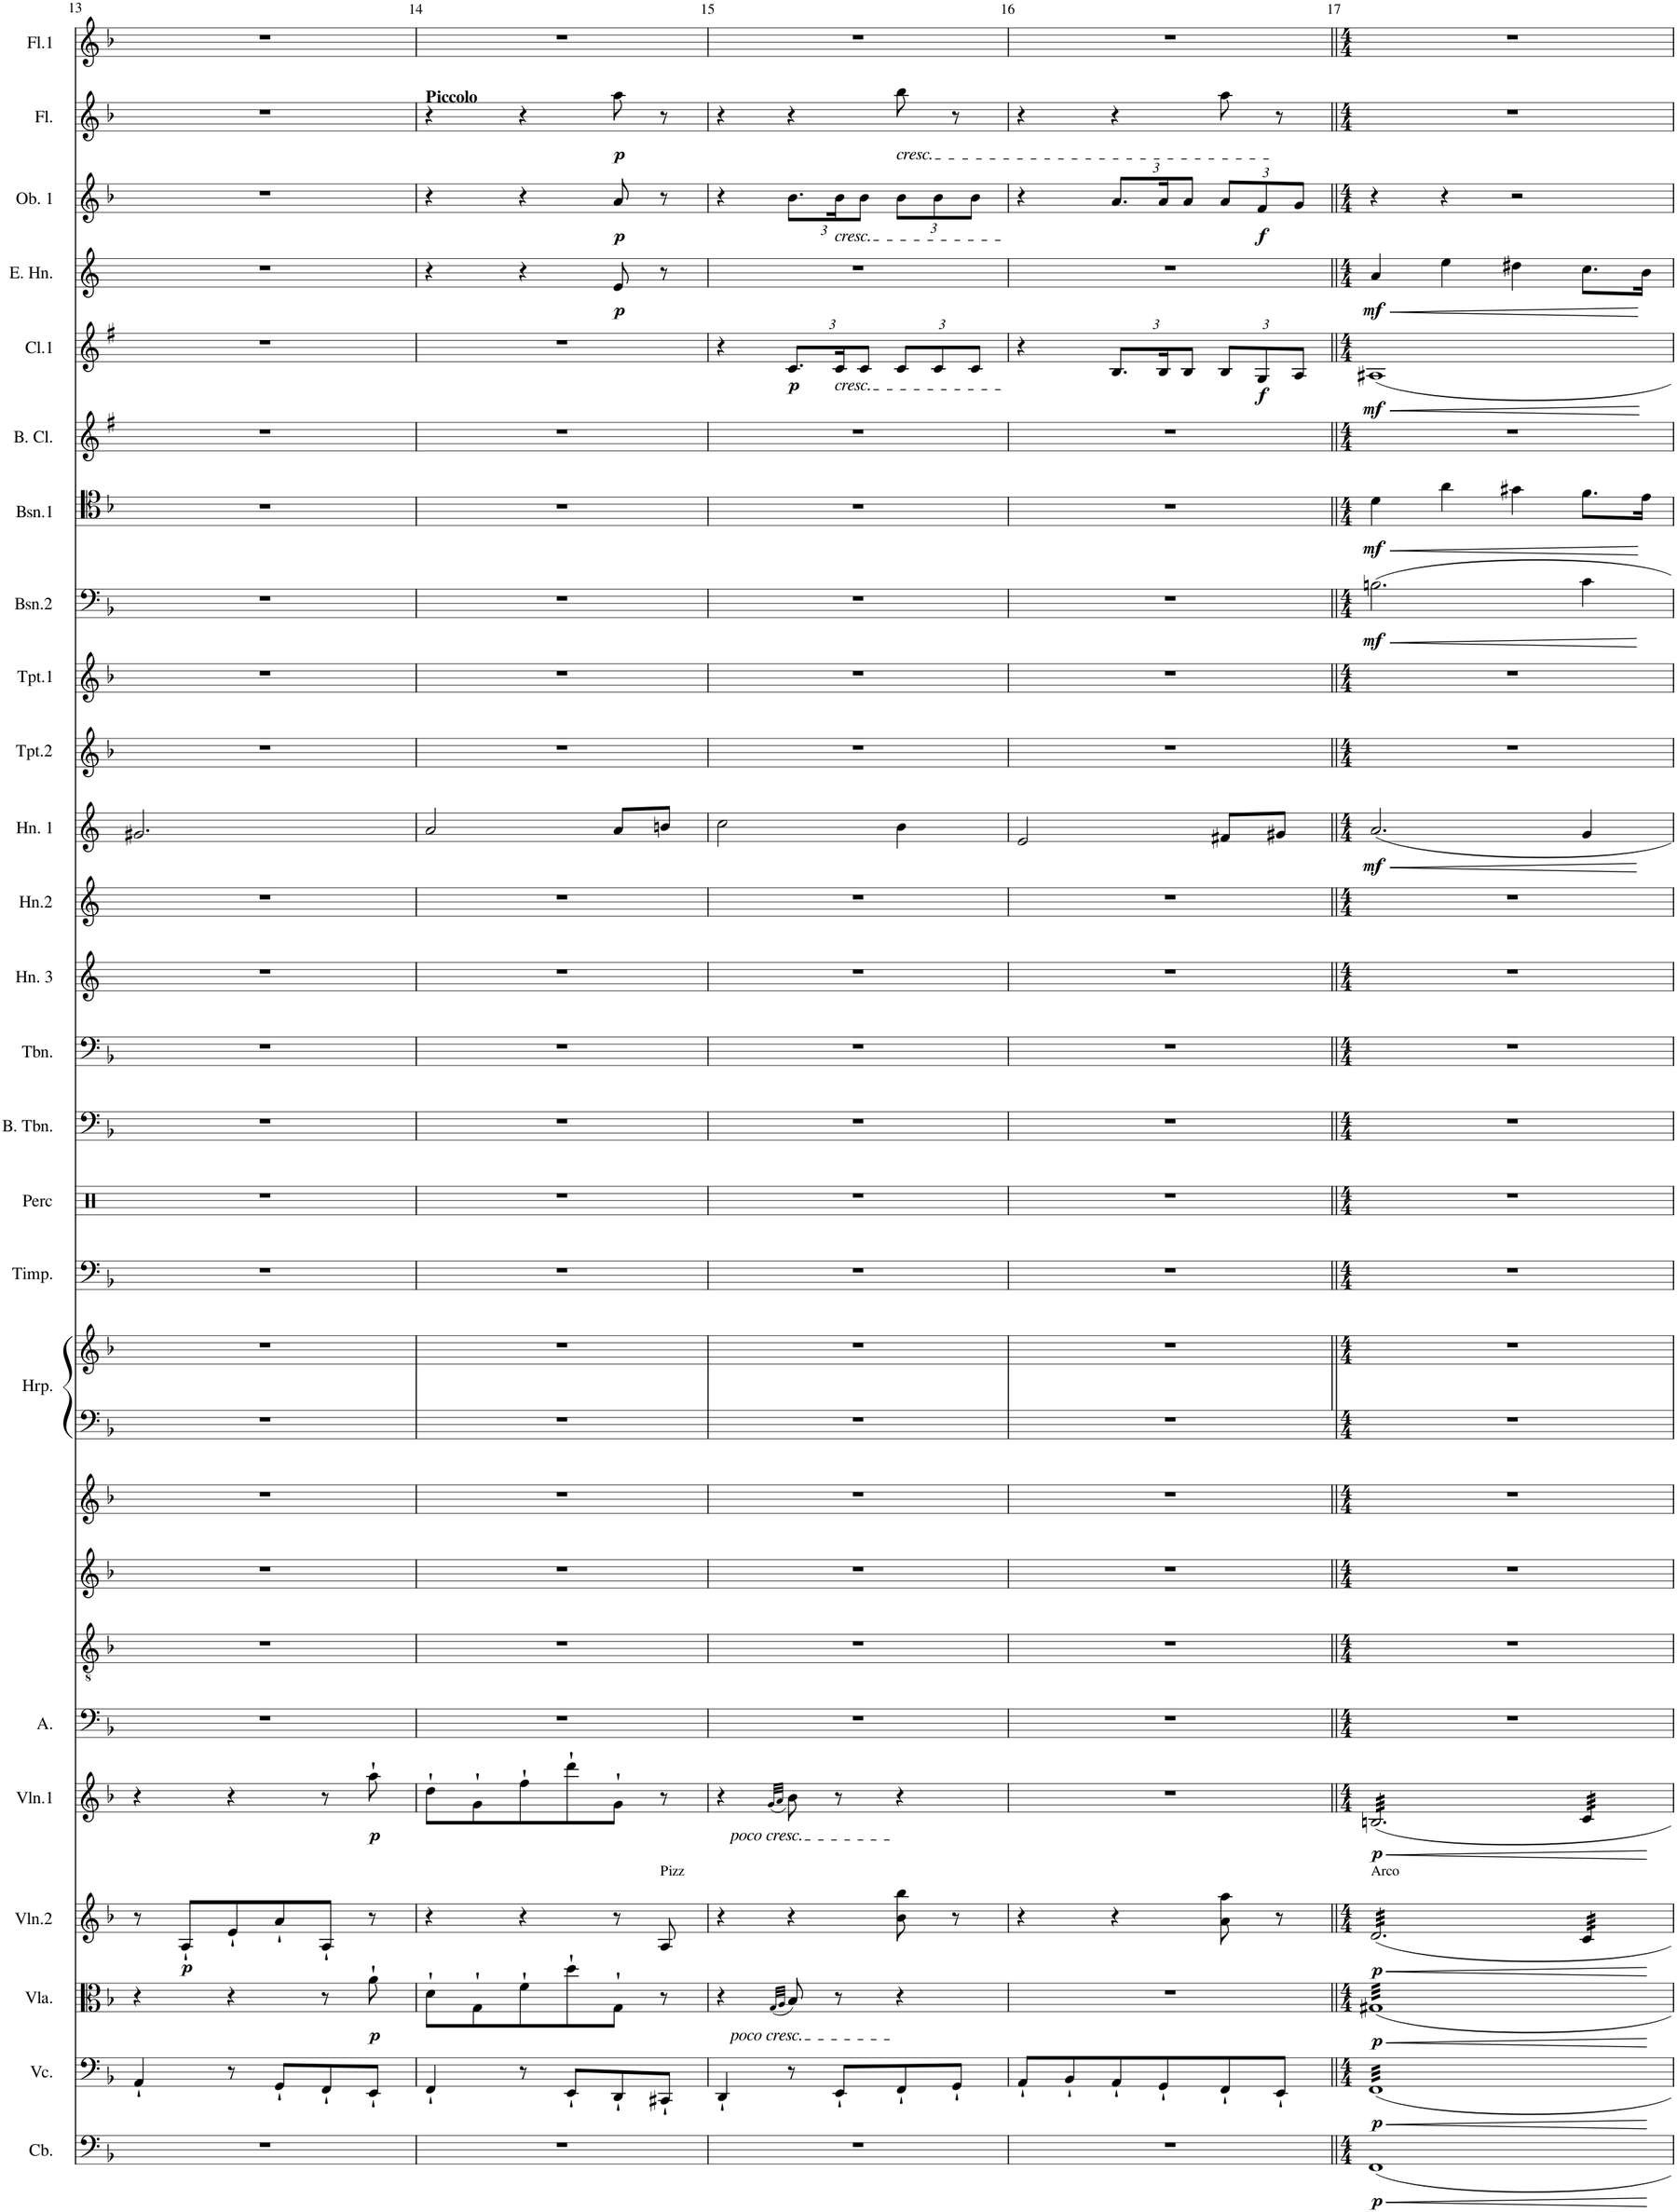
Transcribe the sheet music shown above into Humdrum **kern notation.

**kern	**dynam	**kern	**dynam	**kern	**dynam	**kern	**dynam	**kern	**dynam	**kern	**kern	**kern	**kern	**kern	**kern	**kern	**kern	**kern	**kern	**kern	**kern	**kern	**dynam	**kern	**kern	**kern	**dynam	**kern	**dynam	**kern	**kern	**dynam	**kern	**dynam	**kern	**dynam	**kern	**dynam	**kern
*part27	*part27	*part26	*part26	*part25	*part25	*part24	*part24	*part23	*part23	*part22	*part21	*part20	*part19	*part18	*part18	*part17	*part16	*part15	*part14	*part13	*part12	*part11	*part11	*part10	*part9	*part8	*part8	*part7	*part7	*part6	*part5	*part5	*part4	*part4	*part3	*part3	*part2	*part2	*part1
*staff28	*staff28	*staff27	*staff27	*staff26	*staff26	*staff25	*staff25	*staff24	*staff24	*staff23	*staff22	*staff21	*staff20	*staff19	*staff18	*staff17	*staff16	*staff15	*staff14	*staff13	*staff12	*staff11	*staff11	*staff10	*staff9	*staff8	*staff8	*staff7	*staff7	*staff6	*staff5	*staff5	*staff4	*staff4	*staff3	*staff3	*staff2	*staff2	*staff1
*I"Contrabass	*	*I"Violoncello	*	*I"Viola	*	*I"Violin 2	*	*I"Violin 1	*	*I"Alberich	*I"Alto	*I"Soprano	*I"Soprano	*I"Harp	*	*I"Timpani	*I"Percussion	*I"Bass Trombone	*I"Trombone	*I"Horn 3	*I"Horn 2	*I"Horn 1	*	*I"Trumpet 2	*I"Trumpet 1	*I"Bassoon 2	*	*I"Bassoon 1	*	*I"Clarinet 2	*I"Clarinet 1	*	*I"Oboe 2/EH	*	*I"Oboe 1	*	*I"Flute 2/Picc	*	*I"Flute 1
*I'Cb.	*	*I'Vc.	*	*I'Vla.	*	*I'Vln.2	*	*I'Vln.1	*	*I'A.	*	*	*	*I'Hrp.	*	*I'Timp.	*I'Perc	*I'B. Tbn.	*I'Tbn.	*I'Hn. 3	*I'Hn.2	*I'Hn. 1	*	*I'Tpt.2	*I'Tpt.1	*I'Bsn.2	*	*I'Bsn.1	*	*I'Cl. 2	*I'Cl.1	*	*I'Ob.2	*	*I'Ob. 1	*	*I'Fl.2	*	*I'Fl.1
!!LO:PB:g=z
*clefF4	*	*clefF4	*	*clefC3	*	*clefG2	*	*clefG2	*	*clefF4	*clefGv2	*clefG2	*clefG2	*clefF4	*clefG2	*clefF4	*clefX	*clefF4	*clefF4	*clefG2	*clefG2	*clefG2	*	*clefG2	*clefG2	*clefF4	*	*clefC4	*	*clefG2	*clefG2	*	*clefG2	*	*clefG2	*	*clefG2	*	*clefG2
*Trd7c12	*	*	*	*	*	*	*	*	*	*	*	*	*	*	*	*	*	*	*	*Trd4c7	*Trd4c7	*Trd4c7	*	*	*	*	*	*	*	*Trd1c2	*Trd1c2	*	*Trd4c7	*	*	*	*Trd-7c-12	*	*
*k[b-]	*	*k[b-]	*	*k[b-]	*	*k[b-]	*	*k[b-]	*	*k[b-]	*k[b-]	*k[b-]	*k[b-]	*k[b-]	*k[b-]	*k[b-]	*k[]	*k[b-]	*k[b-]	*k[]	*k[]	*k[]	*	*k[b-]	*k[b-]	*k[b-]	*	*k[b-]	*	*k[f#]	*k[f#]	*	*k[]	*	*k[b-]	*	*k[b-]	*	*k[b-]
*M3/4	*	*M3/4	*	*M3/4	*	*M3/4	*	*M3/4	*	*M3/4	*M3/4	*M3/4	*M3/4	*M3/4	*M3/4	*M3/4	*M3/4	*M3/4	*M3/4	*M3/4	*M3/4	*M3/4	*	*M3/4	*M3/4	*M3/4	*	*M3/4	*	*M3/4	*M3/4	*	*M3/4	*	*M3/4	*	*M3/4	*	*M3/4
=13	=13	=13	=13	=13	=13	=13	=13	=13	=13	=13	=13	=13	=13	=13	=13	=13	=13	=13	=13	=13	=13	=13	=13	=13	=13	=13	=13	=13	=13	=13	=13	=13	=13	=13	=13	=13	=13	=13	=13
2.r	.	4AA`/	.	4r	.	8r	.	4r	.	2.r	2.r	2.r	2.r	2.r	2.r	2.r	2.r	2.r	2.r	2.r	2.r	2.g#X/	.	2.r	2.r	2.r	.	2.r	.	2.r	2.r	.	2.r	.	2.r	.	2.r	.	2.r
!	!	!	!	!	!	!	!LO:DY:b	!	!	!	!	!	!	!	!	!	!	!	!	!	!	!	!	!	!	!	!	!	!	!	!	!	!	!	!	!	!	!	!
.	.	.	.	.	.	8A`/L	p	.	.	.	.	.	.	.	.	.	.	.	.	.	.	.	.	.	.	.	.	.	.	.	.	.	.	.	.	.	.	.	.
.	.	8r	.	4r	.	8e`/	.	4r	.	.	.	.	.	.	.	.	.	.	.	.	.	.	.	.	.	.	.	.	.	.	.	.	.	.	.	.	.	.	.
.	.	8GG`/L	.	.	.	8a`/	.	.	.	.	.	.	.	.	.	.	.	.	.	.	.	.	.	.	.	.	.	.	.	.	.	.	.	.	.	.	.	.	.
.	.	8FF`/	.	8r	.	8A`/J	.	8r	.	.	.	.	.	.	.	.	.	.	.	.	.	.	.	.	.	.	.	.	.	.	.	.	.	.	.	.	.	.	.
!	!	!	!	!	!LO:DY:b	!	!	!	!LO:DY:b	!	!	!	!	!	!	!	!	!	!	!	!	!	!	!	!	!	!	!	!	!	!	!	!	!	!	!	!	!	!
.	.	8EE`/J	.	8a`\	p	8r	.	8aa`\	p	.	.	.	.	.	.	.	.	.	.	.	.	.	.	.	.	.	.	.	.	.	.	.	.	.	.	.	.	.	.
=14	=14	=14	=14	=14	=14	=14	=14	=14	=14	=14	=14	=14	=14	=14	=14	=14	=14	=14	=14	=14	=14	=14	=14	=14	=14	=14	=14	=14	=14	=14	=14	=14	=14	=14	=14	=14	=14	=14	=14
!	!	!	!	!	!	!	!	!	!	!	!	!	!	!	!	!	!	!	!	!	!	!	!	!	!	!	!	!	!	!	!	!	!	!	!	!	!LO:TX:a:B:t=Piccolo	!	!
2.r	.	4FF`/	.	8d`\L	.	4r	.	8dd`\L	.	2.r	2.r	2.r	2.r	2.r	2.r	2.r	2.r	2.r	2.r	2.r	2.r	2a/	.	2.r	2.r	2.r	.	2.r	.	2.r	2.r	.	4r	.	4r	.	4r	.	2.r
.	.	.	.	8G`\	.	.	.	8g`\	.	.	.	.	.	.	.	.	.	.	.	.	.	.	.	.	.	.	.	.	.	.	.	.	.	.	.	.	.	.	.
.	.	8r	.	8f`\	.	4r	.	8ff`\	.	.	.	.	.	.	.	.	.	.	.	.	.	.	.	.	.	.	.	.	.	.	.	.	4r	.	4r	.	4r	.	.
.	.	8EE`/L	.	8dd`\	.	.	.	8ddd`\	.	.	.	.	.	.	.	.	.	.	.	.	.	.	.	.	.	.	.	.	.	.	.	.	.	.	.	.	.	.	.
!	!	!	!	!	!	!	!	!	!	!	!	!	!	!	!	!	!	!	!	!	!	!	!	!	!	!	!	!	!	!	!	!	!	!LO:DY:b	!	!LO:DY:b	!	!LO:DY:b	!
.	.	8DD`/	.	8G`\J	.	8r	.	8g`\J	.	.	.	.	.	.	.	.	.	.	.	.	.	8a/L	.	.	.	.	.	.	.	.	.	.	8e/	p	8a/	p	8aa\	p	.
!	!	!	!	!	!	!LO:TX:a:t=Pizz	!	!	!	!	!	!	!	!	!	!	!	!	!	!	!	!	!	!	!	!	!	!	!	!	!	!	!	!	!	!	!	!	!
.	.	8CC#X`/J	.	8r	.	8A/	.	8r	.	.	.	.	.	.	.	.	.	.	.	.	.	8bn/J	.	.	.	.	.	.	.	.	.	.	8r	.	8r	.	8r	.	.
=15	=15	=15	=15	=15	=15	=15	=15	=15	=15	=15	=15	=15	=15	=15	=15	=15	=15	=15	=15	=15	=15	=15	=15	=15	=15	=15	=15	=15	=15	=15	=15	=15	=15	=15	=15	=15	=15	=15	=15
!	!	!	!	!	!	!	!	!LO:TX:b:i:t=poco cresc.	!	!	!	!	!	!	!	!	!	!	!	!	!	!	!	!	!	!	!	!	!	!	!	!	!	!	!	!	!	!	!
!	!	!	!	!LO:TX:b:i:t=poco cresc.	!	!	!	!	!	!	!	!	!	!	!	!	!	!	!	!	!	!	!	!	!	!	!	!	!	!	!	!	!	!	!	!	!	!	!
2.r	.	4DD`/	.	4r	.	4r	.	4r	.	2.r	2.r	2.r	2.r	2.r	2.r	2.r	2.r	2.r	2.r	2.r	2.r	2cc\	.	2.r	2.r	2.r	.	2.r	.	2.r	4r	.	2.r	.	4r	.	4r	.	2.r
.	.	.	.	(32qG/LLL	.	.	.	(32qg/LLL	.	.	.	.	.	.	.	.	.	.	.	.	.	.	.	.	.	.	.	.	.	.	.	.	.	.	.	.	.	.	.
.	.	.	.	32qA/JJJ	.	.	.	32qa/JJJ	.	.	.	.	.	.	.	.	.	.	.	.	.	.	.	.	.	.	.	.	.	.	.	.	.	.	.	.	.	.	.
*	*	*	*	*	*	*	*	*	*	*	*	*	*	*	*	*	*	*	*	*	*	*	*	*	*	*	*	*	*	*	*Xbrackettup	*	*	*	*Xbrackettup	*	*	*	*
!	!	!	!	!	!	!	!	!	!	!	!	!	!	!	!	!	!	!	!	!	!	!	!	!	!	!	!	!	!	!	!	!LO:DY:b	!	!	!	!	!	!	!
.	.	8r	.	8B-/)	.	4r	.	8b-\)	.	.	.	.	.	.	.	.	.	.	.	.	.	.	.	.	.	.	.	.	.	.	12.c/L	p	.	.	12.b-\L	.	4r	.	.
!	!	!	!	!	!	!	!	!	!	!	!	!	!	!	!	!	!	!	!	!	!	!	!	!	!	!	!	!	!	!	!	!	!	!	!LO:TX:b:i:t=cresc.	!	!	!	!
!	!	!	!	!	!	!	!	!	!	!	!	!	!	!	!	!	!	!	!	!	!	!	!	!	!	!	!	!	!	!	!LO:TX:b:i:t=cresc.	!	!	!	!	!	!	!	!
.	.	8EE`/L	.	8r	.	.	.	8r	.	.	.	.	.	.	.	.	.	.	.	.	.	.	.	.	.	.	.	.	.	.	24c/K	.	.	.	24b-\K	.	.	.	.
.	.	.	.	.	.	.	.	.	.	.	.	.	.	.	.	.	.	.	.	.	.	.	.	.	.	.	.	.	.	.	12c/J	.	.	.	12b-\J	.	.	.	.
!	!	!	!	!	!	!	!	!	!	!	!	!	!	!	!	!	!	!	!	!	!	!	!	!	!	!	!	!	!	!	!	!	!	!	!	!	!LO:TX:b:i:t=cresc.	!	!
.	.	8FF`/	.	4r	.	8b-\ 8bb-\	.	4r	.	.	.	.	.	.	.	.	.	.	.	.	.	4b\	.	.	.	.	.	.	.	.	12c/L	.	.	.	12b-\L	.	8bb-\	.	.
.	.	.	.	.	.	.	.	.	.	.	.	.	.	.	.	.	.	.	.	.	.	.	.	.	.	.	.	.	.	.	12c/	.	.	.	12b-\	.	.	.	.
.	.	8GG`/J	.	.	.	8r	.	.	.	.	.	.	.	.	.	.	.	.	.	.	.	.	.	.	.	.	.	.	.	.	.	.	.	.	.	.	8r	.	.
.	.	.	.	.	.	.	.	.	.	.	.	.	.	.	.	.	.	.	.	.	.	.	.	.	.	.	.	.	.	.	12c/J	.	.	.	12b-\J	.	.	.	.
=16	=16	=16	=16	=16	=16	=16	=16	=16	=16	=16	=16	=16	=16	=16	=16	=16	=16	=16	=16	=16	=16	=16	=16	=16	=16	=16	=16	=16	=16	=16	=16	=16	=16	=16	=16	=16	=16	=16	=16
2.r	.	8AA`/L	.	2.r	.	4r	.	2.r	.	2.r	2.r	2.r	2.r	2.r	2.r	2.r	2.r	2.r	2.r	2.r	2.r	2e/	.	2.r	2.r	2.r	.	2.r	.	2.r	4r	.	2.r	.	4r	.	4r	.	2.r
.	.	8BB-`/	.	.	.	.	.	.	.	.	.	.	.	.	.	.	.	.	.	.	.	.	.	.	.	.	.	.	.	.	.	.	.	.	.	.	.	.	.
.	.	8AA`/	.	.	.	4r	.	.	.	.	.	.	.	.	.	.	.	.	.	.	.	.	.	.	.	.	.	.	.	.	12.B/L	.	.	.	12.a/L	.	4r	.	.
.	.	8GG`/	.	.	.	.	.	.	.	.	.	.	.	.	.	.	.	.	.	.	.	.	.	.	.	.	.	.	.	.	24B/K	.	.	.	24a/K	.	.	.	.
.	.	.	.	.	.	.	.	.	.	.	.	.	.	.	.	.	.	.	.	.	.	.	.	.	.	.	.	.	.	.	12B/J	.	.	.	12a/J	.	.	.	.
.	.	8FF`/	.	.	.	8a\ 8aa\	.	.	.	.	.	.	.	.	.	.	.	.	.	.	.	8f#X/L	.	.	.	.	.	.	.	.	12B/L	.	.	.	12a/L	.	8aa\	.	.
!	!	!	!	!	!	!	!	!	!	!	!	!	!	!	!	!	!	!	!	!	!	!	!	!	!	!	!	!	!	!	!	!LO:DY:b	!	!	!	!LO:DY:b	!	!	!
.	.	.	.	.	.	.	.	.	.	.	.	.	.	.	.	.	.	.	.	.	.	.	.	.	.	.	.	.	.	.	12G/	f	.	.	12f/	f	.	.	.
.	.	8EE`/J	.	.	.	8r	.	.	.	.	.	.	.	.	.	.	.	.	.	.	.	8g#X/J	.	.	.	.	.	.	.	.	.	.	.	.	.	.	8r	.	.
.	.	.	.	.	.	.	.	.	.	.	.	.	.	.	.	.	.	.	.	.	.	.	.	.	.	.	.	.	.	.	12A/J	.	.	.	12g/J	.	.	.	.
=17||	=17||	=17||	=17||	=17||	=17||	=17||	=17||	=17||	=17||	=17||	=17||	=17||	=17||	=17||	=17||	=17||	=17||	=17||	=17||	=17||	=17||	=17||	=17||	=17||	=17||	=17||	=17||	=17||	=17||	=17||	=17||	=17||	=17||	=17||	=17||	=17||	=17||	=17||	=17||
*M4/4	*	*M4/4	*	*M4/4	*	*M4/4	*	*M4/4	*	*M4/4	*M4/4	*M4/4	*M4/4	*M4/4	*M4/4	*M4/4	*M4/4	*M4/4	*M4/4	*M4/4	*M4/4	*M4/4	*	*M4/4	*M4/4	*M4/4	*	*M4/4	*	*M4/4	*M4/4	*	*M4/4	*	*M4/4	*	*M4/4	*	*M4/4
!	!	!	!	!	!	!LO:TX:a:t=Arco	!	!	!	!	!	!	!	!	!	!	!	!	!	!	!	!	!	!	!	!	!	!	!	!	!	!	!	!	!	!	!	!	!
!	!LO:HP:b	!	!LO:HP:b	!	!LO:HP:b	!	!LO:HP:b	!	!LO:HP:b	!	!	!	!	!	!	!	!	!	!	!	!	!	!LO:HP:b	!	!	!	!LO:HP:b	!	!LO:HP:b	!	!	!LO:HP:b	!	!LO:HP:b	!	!	!	!	!
!	!LO:DY:n=1:b	!	!LO:DY:n=1:b	!	!LO:DY:n=1:b	!	!LO:DY:n=1:b	!	!LO:DY:n=1:b	!	!	!	!	!	!	!	!	!	!	!	!	!	!LO:DY:n=1:b	!	!	!	!LO:DY:n=1:b	!	!LO:DY:n=1:b	!	!	!LO:DY:n=1:b	!	!LO:DY:n=1:b	!	!	!	!	!
*	*	*tremolo	*	*	*	*	*	*	*	*	*	*	*	*	*	*	*	*	*	*	*	*	*	*	*	*	*	*	*	*	*	*	*	*	*	*	*	*	*
*	*	*	*	*tremolo	*	*	*	*	*	*	*	*	*	*	*	*	*	*	*	*	*	*	*	*	*	*	*	*	*	*	*	*	*	*	*	*	*	*	*
*	*	*	*	*	*	*tremolo	*	*	*	*	*	*	*	*	*	*	*	*	*	*	*	*	*	*	*	*	*	*	*	*	*	*	*	*	*	*	*	*	*
*	*	*	*	*	*	*	*	*tremolo	*	*	*	*	*	*	*	*	*	*	*	*	*	*	*	*	*	*	*	*	*	*	*	*	*	*	*	*	*	*	*
1FF	< p	32FFLLL	< p	32G#XLLL	< p	32d/LLL	< p	32Bn/LLL	< p	1r	1r	1r	1r	1r	1r	1r	1r	1r	1r	1r	1r	2.a/	< mf	1r	1r	2.Bn\	< mf	4d\	< mf	1r	1A#X	< mf	4a/	< mf	4r	.	1r	.	1r
.	.	32FF	.	32G#X	.	32d/	.	32Bn/	.	.	.	.	.	.	.	.	.	.	.	.	.	.	.	.	.	.	.	.	.	.	.	.	.	.	.	.	.	.	.
.	.	32FF	.	32G#X	.	32d/	.	32Bn/	.	.	.	.	.	.	.	.	.	.	.	.	.	.	.	.	.	.	.	.	.	.	.	.	.	.	.	.	.	.	.
.	.	32FF	.	32G#X	.	32d/	.	32Bn/	.	.	.	.	.	.	.	.	.	.	.	.	.	.	.	.	.	.	.	.	.	.	.	.	.	.	.	.	.	.	.
.	.	32FF	.	32G#X	.	32d/	.	32Bn/	.	.	.	.	.	.	.	.	.	.	.	.	.	.	.	.	.	.	.	.	.	.	.	.	.	.	.	.	.	.	.
.	.	32FF	.	32G#X	.	32d/	.	32Bn/	.	.	.	.	.	.	.	.	.	.	.	.	.	.	.	.	.	.	.	.	.	.	.	.	.	.	.	.	.	.	.
.	.	32FF	.	32G#X	.	32d/	.	32Bn/	.	.	.	.	.	.	.	.	.	.	.	.	.	.	.	.	.	.	.	.	.	.	.	.	.	.	.	.	.	.	.
.	.	32FF	.	32G#X	.	32d/	.	32Bn/	.	.	.	.	.	.	.	.	.	.	.	.	.	.	.	.	.	.	.	.	.	.	.	.	.	.	.	.	.	.	.
.	.	32FF	.	32G#X	.	32d/	.	32Bn/	.	.	.	.	.	.	.	.	.	.	.	.	.	.	.	.	.	.	.	4a\	.	.	.	.	4ee\	.	4r	.	.	.	.
.	.	32FF	.	32G#X	.	32d/	.	32Bn/	.	.	.	.	.	.	.	.	.	.	.	.	.	.	.	.	.	.	.	.	.	.	.	.	.	.	.	.	.	.	.
.	.	32FF	.	32G#X	.	32d/	.	32Bn/	.	.	.	.	.	.	.	.	.	.	.	.	.	.	.	.	.	.	.	.	.	.	.	.	.	.	.	.	.	.	.
.	.	32FF	.	32G#X	.	32d/	.	32Bn/	.	.	.	.	.	.	.	.	.	.	.	.	.	.	.	.	.	.	.	.	.	.	.	.	.	.	.	.	.	.	.
.	.	32FF	.	32G#X	.	32d/	.	32Bn/	.	.	.	.	.	.	.	.	.	.	.	.	.	.	.	.	.	.	.	.	.	.	.	.	.	.	.	.	.	.	.
.	.	32FF	.	32G#X	.	32d/	.	32Bn/	.	.	.	.	.	.	.	.	.	.	.	.	.	.	.	.	.	.	.	.	.	.	.	.	.	.	.	.	.	.	.
.	.	32FF	.	32G#X	.	32d/	.	32Bn/	.	.	.	.	.	.	.	.	.	.	.	.	.	.	.	.	.	.	.	.	.	.	.	.	.	.	.	.	.	.	.
.	.	32FF	.	32G#X	.	32d/	.	32Bn/	.	.	.	.	.	.	.	.	.	.	.	.	.	.	.	.	.	.	.	.	.	.	.	.	.	.	.	.	.	.	.
.	.	32FF	.	32G#X	.	32d/	.	32Bn/	.	.	.	.	.	.	.	.	.	.	.	.	.	.	.	.	.	.	.	4g#X\	.	.	.	.	4dd#X\	.	2r	.	.	.	.
.	.	32FF	.	32G#X	.	32d/	.	32Bn/	.	.	.	.	.	.	.	.	.	.	.	.	.	.	.	.	.	.	.	.	.	.	.	.	.	.	.	.	.	.	.
.	.	32FF	.	32G#X	.	32d/	.	32Bn/	.	.	.	.	.	.	.	.	.	.	.	.	.	.	.	.	.	.	.	.	.	.	.	.	.	.	.	.	.	.	.
.	.	32FF	.	32G#X	.	32d/	.	32Bn/	.	.	.	.	.	.	.	.	.	.	.	.	.	.	.	.	.	.	.	.	.	.	.	.	.	.	.	.	.	.	.
.	.	32FF	.	32G#X	.	32d/	.	32Bn/	.	.	.	.	.	.	.	.	.	.	.	.	.	.	.	.	.	.	.	.	.	.	.	.	.	.	.	.	.	.	.
.	.	32FF	.	32G#X	.	32d/	.	32Bn/	.	.	.	.	.	.	.	.	.	.	.	.	.	.	.	.	.	.	.	.	.	.	.	.	.	.	.	.	.	.	.
.	.	32FF	.	32G#X	.	32d/	.	32Bn/	.	.	.	.	.	.	.	.	.	.	.	.	.	.	.	.	.	.	.	.	.	.	.	.	.	.	.	.	.	.	.
.	.	32FF	.	32G#X	.	32d/JJJ	.	32Bn/JJJ	.	.	.	.	.	.	.	.	.	.	.	.	.	.	.	.	.	.	.	.	.	.	.	.	.	.	.	.	.	.	.
.	.	32FF	.	32G#X	.	32c/LLL	.	32c/LLL	.	.	.	.	.	.	.	.	.	.	.	.	.	4g/	.	.	.	4c\	.	8.f\L	.	.	.	.	8.cc\L	.	.	.	.	.	.
.	.	32FF	.	32G#X	.	32c/	.	32c/	.	.	.	.	.	.	.	.	.	.	.	.	.	.	.	.	.	.	.	.	.	.	.	.	.	.	.	.	.	.	.
.	.	32FF	.	32G#X	.	32c/	.	32c/	.	.	.	.	.	.	.	.	.	.	.	.	.	.	.	.	.	.	.	.	.	.	.	.	.	.	.	.	.	.	.
.	.	32FF	.	32G#X	.	32c/	.	32c/	.	.	.	.	.	.	.	.	.	.	.	.	.	.	.	.	.	.	.	.	.	.	.	.	.	.	.	.	.	.	.
.	.	32FF	.	32G#X	.	32c/	.	32c/	.	.	.	.	.	.	.	.	.	.	.	.	.	.	.	.	.	.	.	.	.	.	.	.	.	.	.	.	.	.	.
.	.	32FF	.	32G#X	.	32c/	.	32c/	.	.	.	.	.	.	.	.	.	.	.	.	.	.	.	.	.	.	.	.	.	.	.	.	.	.	.	.	.	.	.
.	.	32FF	.	32G#X	.	32c/	.	32c/	.	.	.	.	.	.	.	.	.	.	.	.	.	.	.	.	.	.	.	16e\Jk	.	.	.	.	16b\Jk	.	.	.	.	.	.
.	.	32FFJJJ	.	32G#XJJJ	.	32c/JJJ	.	32c/JJJ	.	.	.	.	.	.	.	.	.	.	.	.	.	.	.	.	.	.	.	.	.	.	.	.	.	.	.	.	.	.	.
*	*	*	*	*	*	*	*	*Xtremolo	*	*	*	*	*	*	*	*	*	*	*	*	*	*	*	*	*	*	*	*	*	*	*	*	*	*	*	*	*	*	*
*	*	*	*	*	*	*Xtremolo	*	*	*	*	*	*	*	*	*	*	*	*	*	*	*	*	*	*	*	*	*	*	*	*	*	*	*	*	*	*	*	*	*
*	*	*	*	*Xtremolo	*	*	*	*	*	*	*	*	*	*	*	*	*	*	*	*	*	*	*	*	*	*	*	*	*	*	*	*	*	*	*	*	*	*	*
*	*	*Xtremolo	*	*	*	*	*	*	*	*	*	*	*	*	*	*	*	*	*	*	*	*	*	*	*	*	*	*	*	*	*	*	*	*	*	*	*	*	*
.	[	.	[	.	[	.	[	.	[	.	.	.	.	.	.	.	.	.	.	.	.	.	[	.	.	.	[	.	[	.	.	[	.	[	.	.	.	.	.
=	=	=	=	=	=	=	=	=	=	=	=	=	=	=	=	=	=	=	=	=	=	=	=	=	=	=	=	=	=	=	=	=	=	=	=	=	=	=	=
*-	*-	*-	*-	*-	*-	*-	*-	*-	*-	*-	*-	*-	*-	*-	*-	*-	*-	*-	*-	*-	*-	*-	*-	*-	*-	*-	*-	*-	*-	*-	*-	*-	*-	*-	*-	*-	*-	*-	*-
